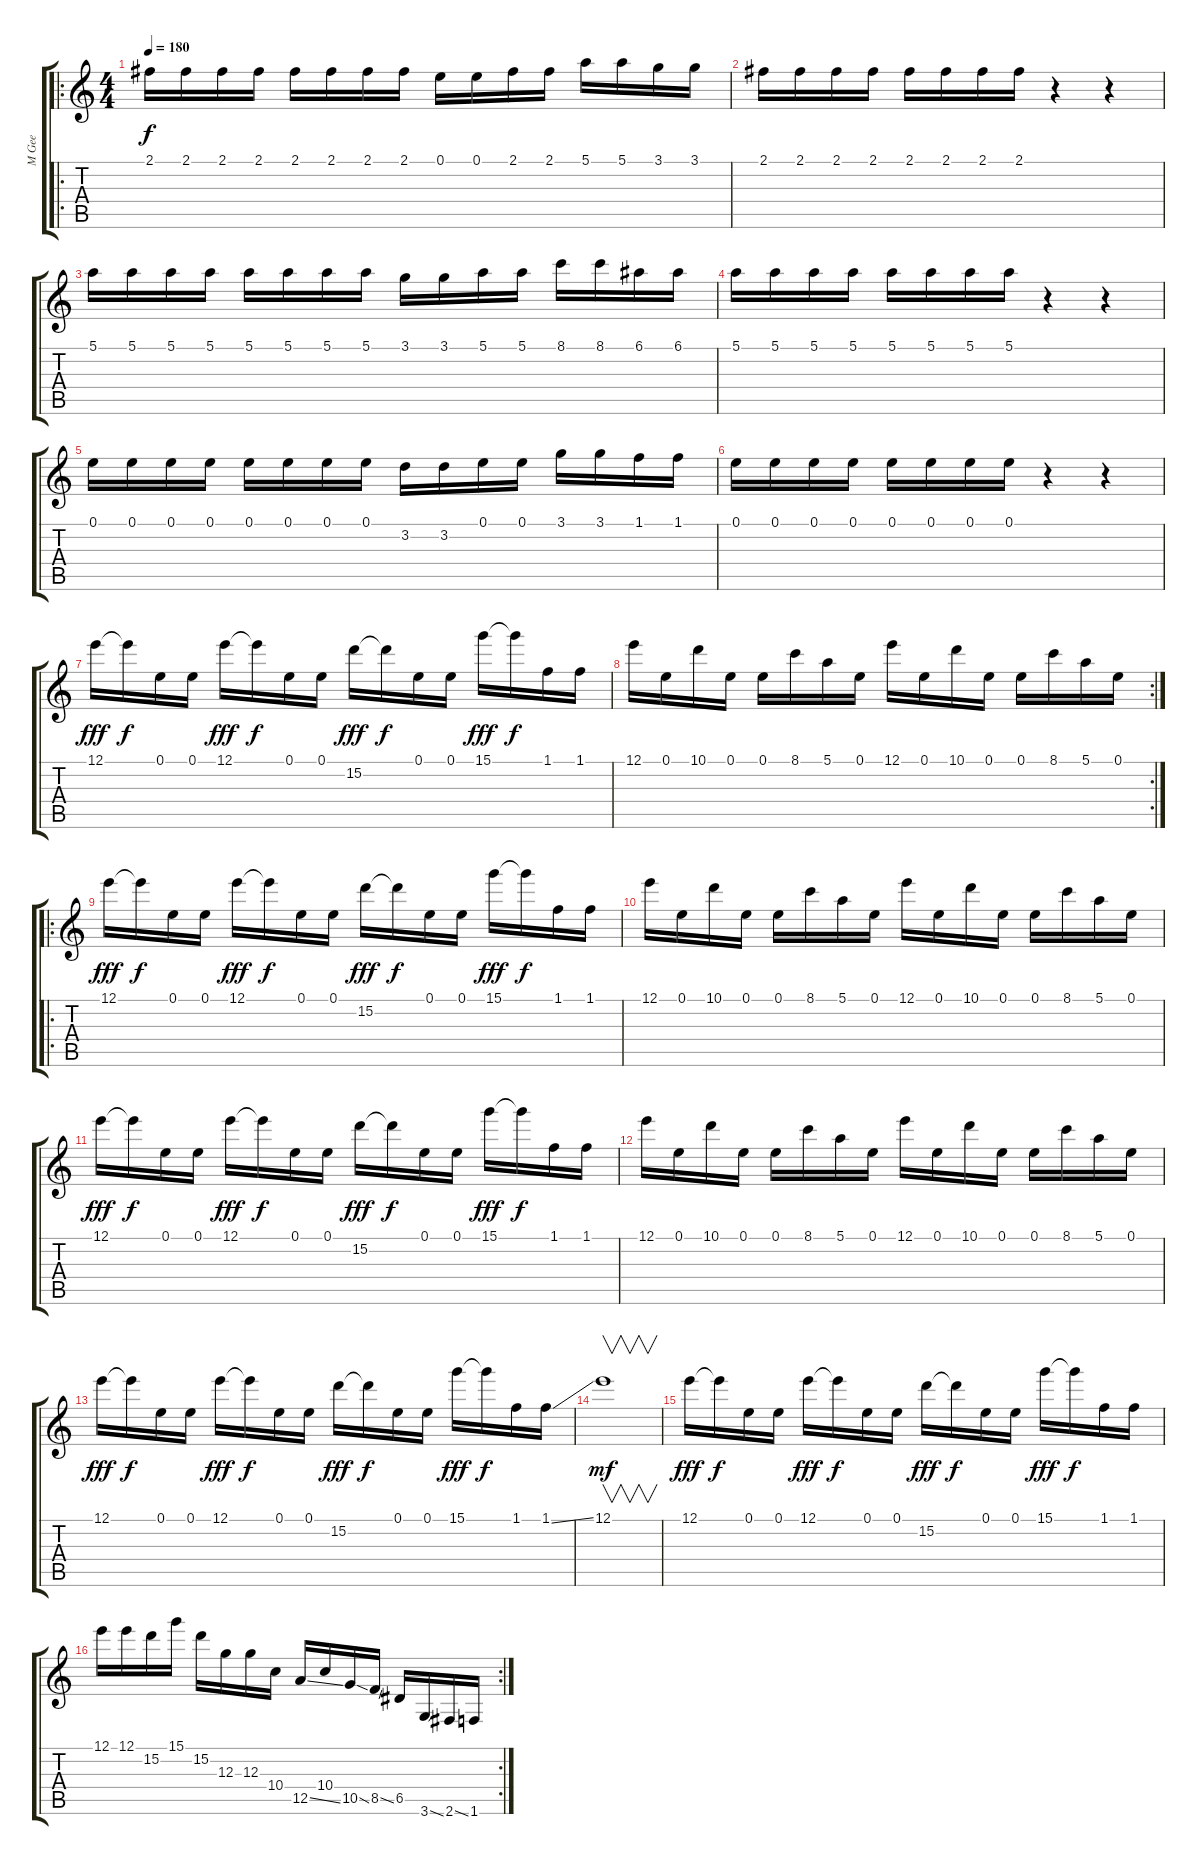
\track ("M Gee" "M Gee") {instrument overdrivenguitar}
\staff {score tabs}
\tuning (E4 B3 G3 D3 A2 E2) {hide}
\ro
\ts (4 4)
\tempo 180
\clef g2
\ks c
2.1.16{dy f} 2.1.16 2.1.16 2.1.16 2.1.16 2.1.16 2.1.16 2.1.16 0.1.16 0.1.16 2.1.16 2.1.16 5.1.16 5.1.16 3.1.16 3.1.16 |
2.1.16 2.1.16 2.1.16 2.1.16 2.1.16 2.1.16 2.1.16 2.1.16 r.4 r.4 |
5.1.16 5.1.16 5.1.16 5.1.16 5.1.16 5.1.16 5.1.16 5.1.16 3.1.16 3.1.16 5.1.16 5.1.16 8.1.16 8.1.16 6.1.16 6.1.16 |
5.1.16 5.1.16 5.1.16 5.1.16 5.1.16 5.1.16 5.1.16 5.1.16 r.4 r.4 |
0.1.16 0.1.16 0.1.16 0.1.16 0.1.16 0.1.16 0.1.16 0.1.16 3.2.16 3.2.16 0.1.16 0.1.16 3.1.16 3.1.16 1.1.16 1.1.16 |
0.1.16 0.1.16 0.1.16 0.1.16 0.1.16 0.1.16 0.1.16 0.1.16 r.4 r.4 |
12.1.16{dy fff} 12.1{t}.16{dy f} 0.1.16 0.1.16 12.1.16{dy fff} 12.1{t}.16{dy f} 0.1.16 0.1.16 15.2.16{dy fff} 15.2{t}.16{dy f} 0.1.16 0.1.16 15.1.16{dy fff} 15.1{t}.16{dy f} 1.1.16 1.1.16 |
\rc 2
12.1.16 0.1.16 10.1.16 0.1.16 0.1.16 8.1.16 5.1.16 0.1.16 12.1.16 0.1.16 10.1.16 0.1.16 0.1.16 8.1.16 5.1.16 0.1.16 |
\ro
12.1.16{dy fff} 12.1{t}.16{dy f} 0.1.16 0.1.16 12.1.16{dy fff} 12.1{t}.16{dy f} 0.1.16 0.1.16 15.2.16{dy fff} 15.2{t}.16{dy f} 0.1.16 0.1.16 15.1.16{dy fff} 15.1{t}.16{dy f} 1.1.16 1.1.16 |
12.1.16 0.1.16 10.1.16 0.1.16 0.1.16 8.1.16 5.1.16 0.1.16 12.1.16 0.1.16 10.1.16 0.1.16 0.1.16 8.1.16 5.1.16 0.1.16 |
12.1.16{dy fff} 12.1{t}.16{dy f} 0.1.16 0.1.16 12.1.16{dy fff} 12.1{t}.16{dy f} 0.1.16 0.1.16 15.2.16{dy fff} 15.2{t}.16{dy f} 0.1.16 0.1.16 15.1.16{dy fff} 15.1{t}.16{dy f} 1.1.16 1.1.16 |
12.1.16 0.1.16 10.1.16 0.1.16 0.1.16 8.1.16 5.1.16 0.1.16 12.1.16 0.1.16 10.1.16 0.1.16 0.1.16 8.1.16 5.1.16 0.1.16 |
12.1.16{dy fff} 12.1{t}.16{dy f} 0.1.16 0.1.16 12.1.16{dy fff} 12.1{t}.16{dy f} 0.1.16 0.1.16 15.2.16{dy fff} 15.2{t}.16{dy f} 0.1.16 0.1.16 15.1.16{dy fff} 15.1{t}.16{dy f} 1.1.16 1.1{ss}.16 |
12.1.1{v dy mf} |
12.1.16{dy fff} 12.1{t}.16{dy f} 0.1.16 0.1.16 12.1.16{dy fff} 12.1{t}.16{dy f} 0.1.16 0.1.16 15.2.16{dy fff} 15.2{t}.16{dy f} 0.1.16 0.1.16 15.1.16{dy fff} 15.1{t}.16{dy f} 1.1.16 1.1.16 |
\rc 2
12.1.16 12.1.16 15.2.16 15.1.16 15.2.16 12.3.16 12.3.16 10.4.16 12.5{ss}.16 10.4.16 10.5{ss}.16 8.5{ss}.16 6.5.16 3.6{ss}.16 2.6{ss}.16 1.6.16
